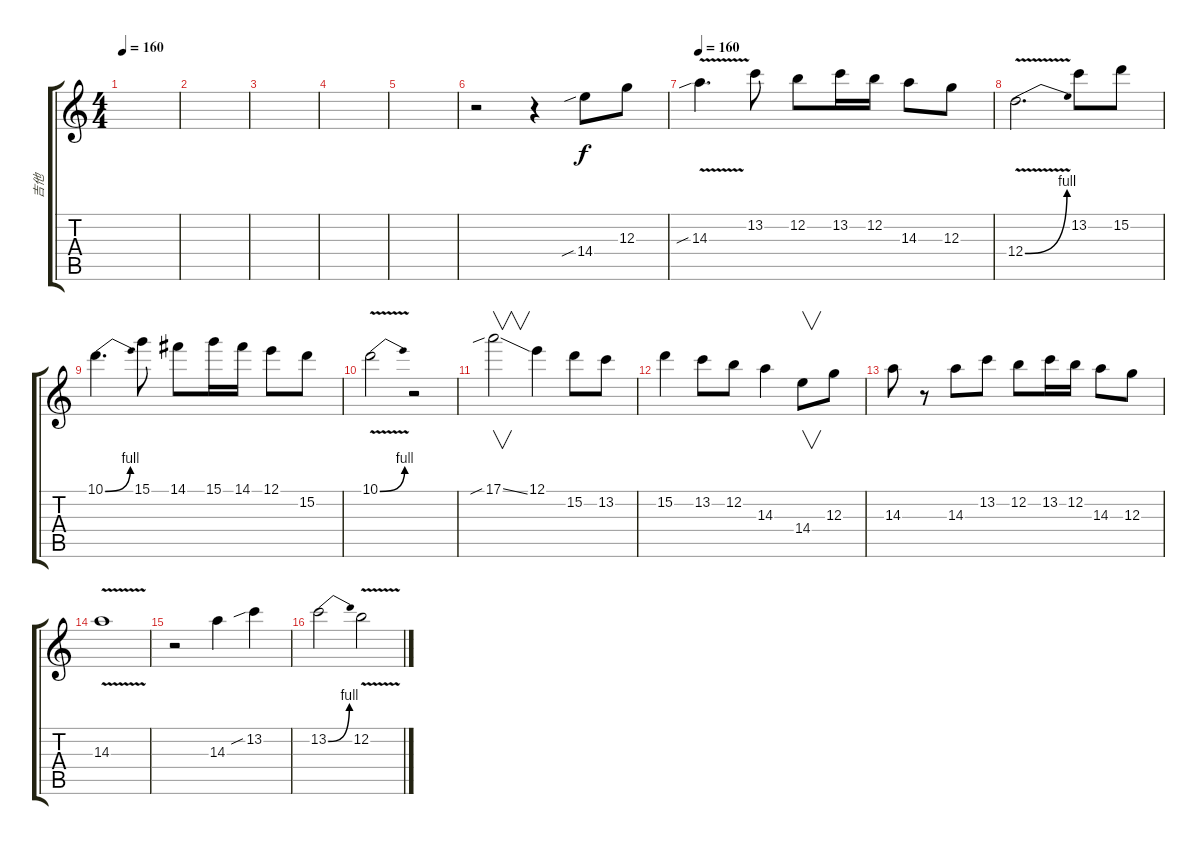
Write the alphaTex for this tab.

\track ("吉他" "吉他") {instrument distortionguitar}
\staff {score tabs}
\tuning (E4 B3 G3 D3 A2 E2) {hide}
\ts (4 4)
\tempo 160
\clef g2
\ks c
|
|
|
|
|
r.2 r.4 14.4{sib}.8 12.3.8 |
\tempo 160
14.3{v sib}.4{d} 13.2.8 12.2.8 13.2.16 12.2.16 14.3.8 12.3.8 |
12.4{be (bend 0 0 60 4) v}.2{d} 13.2.8 15.2.8 |
10.1{be (bend 0 0 60 4)}.4{d} 15.1.8 14.1.8 15.1.16 14.1.16 12.1.8 15.2.8 |
10.1{be (bend 0 0 60 4) v}.2 r.2 |
17.1{sib ss}.2{v} 12.1.4 15.2.8 13.2.8 |
15.2.4 13.2.8 12.2.8 14.3.4 14.4.8{v} 12.3.8 |
14.3.8 r.8 14.3.8 13.2.8 12.2.8 13.2.16 12.2.16 14.3.8 12.3.8 |
14.3{v}.1 |
r.2 14.3.4 13.2{sib}.4 |
13.2{be (bend 0 0 60 4)}.2 12.2{v}.2
